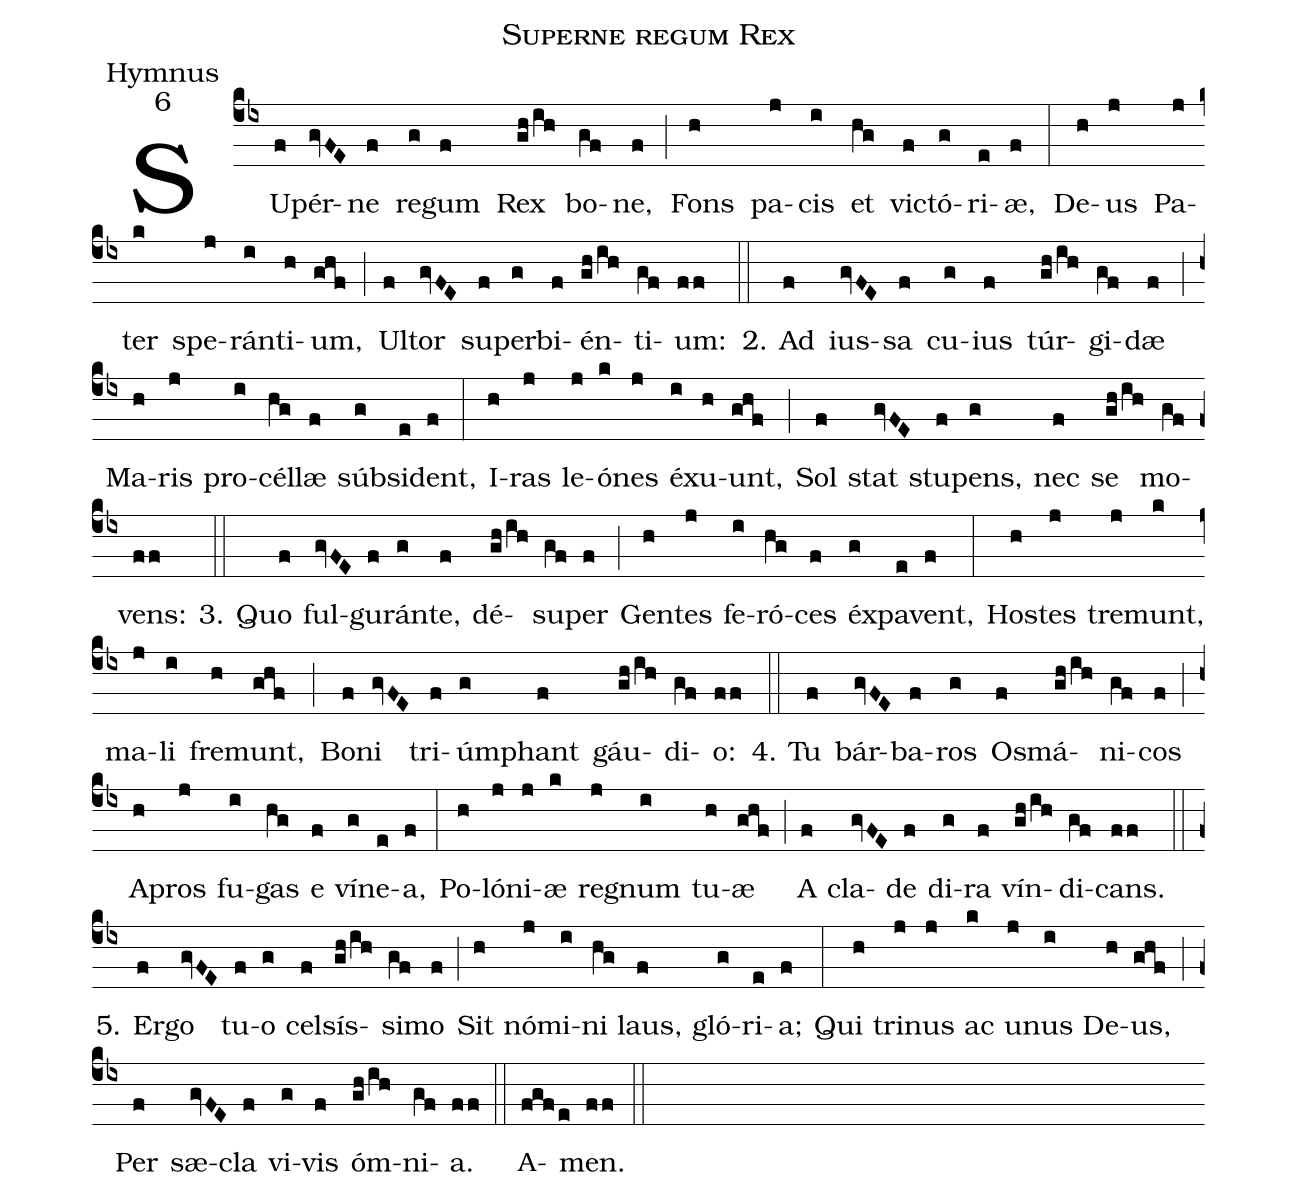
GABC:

name:Superne regum Rex;
office-part:Hymnus;
mode:6;
%%
(cb4)SU(f)pér(gvFE)ne(f) re(g)gum(f) Rex(gh/ih) bo(gf)ne,(f) (;)
Fons(h) pa(j)cis(i) et(hg) vic(f)tó(g)ri(e)æ,(f) (:)
De(h)us(j) Pa(j)ter(k) spe(j)rán(i)ti(h)um,(ghf) (;)
Ul(f)tor(gvFE) su(f)per(g)bi(f)én(gh/ih)ti(gf)um:(ff) (::)

2. Ad(f) ius(gvFE)sa(f) cu(g)ius(f) túr(gh/ih)gi(gf)dæ(f) (;)
Ma(h)ris(j) pro(i)cél(hg)læ(f) súb(g)si(e)dent,(f) (:)
I(h)ras(j) le(j)ó(k)nes(j) é(i)xu(h)unt,(ghf) (;)
Sol(f) stat(gvFE) stu(f)pens,(g) nec(f) se(gh/ih) mo(gf)vens:(ff) (::)

3. Quo(f) ful(gvFE)gu(f)rán(g)te,(f) dé(gh/ih)su(gf)per(f) (;)
Gen(h)tes(j) fe(i)ró(hg)ces(f) éx(g)pa(e)vent,(f) (:)
Hos(h)tes(j) tre(j)munt,(k) ma(j)li(i) fre(h)munt,(ghf) (;)
Bo(f)ni(gvFE) tri(f)úm(g)phant(f) gáu(gh/ih)di(gf)o:(ff) (::)

4. Tu(f) bár(gvFE)ba(f)ros(g) Os(f)má(gh/ih)ni(gf)cos(f) (;)
A(h)pros(j) fu(i)gas(hg) e(f) ví(g)ne(e)a,(f) (:)
Po(h)ló(j)ni(j)æ(k) reg(j)num(i) tu(h)æ(ghf) (;)
A(f) cla(gvFE)de(f) di(g)ra(f) vín(gh/ih)di(gf)cans.(ff) (::)

5. Er(f)go(gvFE) tu(f)o(g) cel(f)sís(gh/ih)si(gf)mo(f) (;)
Sit(h) nó(j)mi(i)ni(hg) laus,(f) gló(g)ri(e)a;(f) (:)
Qui(h) tri(j)nus(j) ac(k) u(j)nus(i) De(h)us,(ghf) (;)
Per(f) sæ(gvFE)cla(f) vi(g)vis(f) óm(gh/ih)ni(gf)a.(ff) (::)
A(fgf/e)men.(ff) (::)
